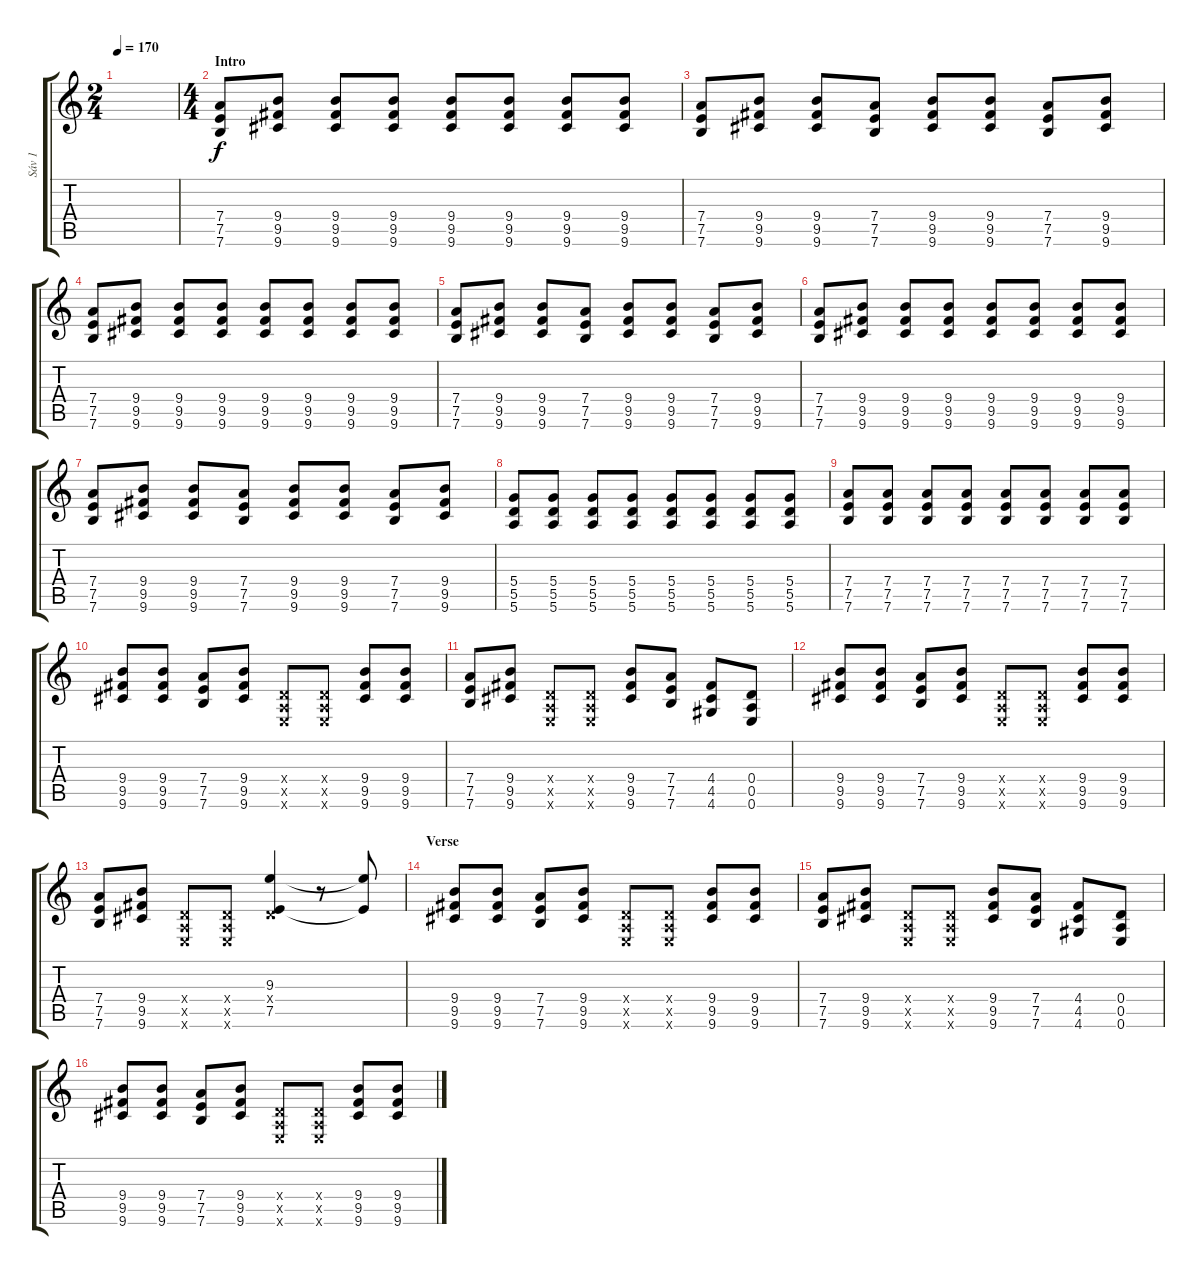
\track ("Sáv 1" "Sáv 1") {instrument overdrivenguitar}
\staff {score tabs}
\tuning (E4 B3 G3 D3 A2 E2) {hide}
\ts (2 4)
\tempo 170
\clef g2
\ks c
|
\ts (4 4)
\section ("" "Intro")
(7.4 7.5 7.6).8 (9.4 9.5 9.6).8 (9.4 9.5 9.6).8 (9.4 9.5 9.6).8 (9.4 9.5 9.6).8 (9.4 9.5 9.6).8 (9.4 9.5 9.6).8 (9.4 9.5 9.6).8 |
(7.4 7.5 7.6).8 (9.4 9.5 9.6).8 (9.4 9.5 9.6).8 (7.4 7.5 7.6).8 (9.4 9.5 9.6).8 (9.4 9.5 9.6).8 (7.4 7.5 7.6).8 (9.4 9.5 9.6).8 |
(7.4 7.5 7.6).8 (9.4 9.5 9.6).8 (9.4 9.5 9.6).8 (9.4 9.5 9.6).8 (9.4 9.5 9.6).8 (9.4 9.5 9.6).8 (9.4 9.5 9.6).8 (9.4 9.5 9.6).8 |
(7.4 7.5 7.6).8 (9.4 9.5 9.6).8 (9.4 9.5 9.6).8 (7.4 7.5 7.6).8 (9.4 9.5 9.6).8 (9.4 9.5 9.6).8 (7.4 7.5 7.6).8 (9.4 9.5 9.6).8 |
(7.4 7.5 7.6).8 (9.4 9.5 9.6).8 (9.4 9.5 9.6).8 (9.4 9.5 9.6).8 (9.4 9.5 9.6).8 (9.4 9.5 9.6).8 (9.4 9.5 9.6).8 (9.4 9.5 9.6).8 |
(7.4 7.5 7.6).8 (9.4 9.5 9.6).8 (9.4 9.5 9.6).8 (7.4 7.5 7.6).8 (9.4 9.5 9.6).8 (9.4 9.5 9.6).8 (7.4 7.5 7.6).8 (9.4 9.5 9.6).8 |
(5.4 5.5 5.6).8 (5.4 5.5 5.6).8 (5.4 5.5 5.6).8 (5.4 5.5 5.6).8 (5.4 5.5 5.6).8 (5.4 5.5 5.6).8 (5.4 5.5 5.6).8 (5.4 5.5 5.6).8 |
(7.4 7.5 7.6).8 (7.4 7.5 7.6).8 (7.4 7.5 7.6).8 (7.4 7.5 7.6).8 (7.4 7.5 7.6).8 (7.4 7.5 7.6).8 (7.4 7.5 7.6).8 (7.4 7.5 7.6).8 |
(9.4 9.5 9.6).8{volume 9 balance 8} (9.4 9.5 9.6).8 (7.4 7.5 7.6).8 (9.4 9.5 9.6).8 (0.4{x} 0.5{x} 0.6{x}).8 (0.4{x} 0.5{x} 0.6{x}).8 (9.4 9.5 9.6).8 (9.4 9.5 9.6).8 |
(7.4 7.5 7.6).8 (9.4 9.5 9.6).8 (0.4{x} 0.5{x} 0.6{x}).8 (0.4{x} 0.5{x} 0.6{x}).8 (9.4 9.5 9.6).8 (7.4 7.5 7.6).8 (4.4 4.5 4.6).8 (0.4 0.5 0.6).8 |
(9.4 9.5 9.6).8{volume 9 balance 8} (9.4 9.5 9.6).8 (7.4 7.5 7.6).8 (9.4 9.5 9.6).8 (0.4{x} 0.5{x} 0.6{x}).8 (0.4{x} 0.5{x} 0.6{x}).8 (9.4 9.5 9.6).8 (9.4 9.5 9.6).8 |
(7.4 7.5 7.6).8 (9.4 9.5 9.6).8 (0.4{x} 0.5{x} 0.6{x}).8 (0.4{x} 0.5{x} 0.6{x}).8 (9.3 0.4{x} 7.5).4{volume 13 balance 8} r.8 (9.3{t} 7.5{t}).8 |
\section ("" "Verse")
(9.4 9.5 9.6).8 (9.4 9.5 9.6).8 (7.4 7.5 7.6).8 (9.4 9.5 9.6).8 (0.4{x} 0.5{x} 0.6{x}).8 (0.4{x} 0.5{x} 0.6{x}).8 (9.4 9.5 9.6).8 (9.4 9.5 9.6).8 |
(7.4 7.5 7.6).8 (9.4 9.5 9.6).8 (0.4{x} 0.5{x} 0.6{x}).8 (0.4{x} 0.5{x} 0.6{x}).8 (9.4 9.5 9.6).8 (7.4 7.5 7.6).8 (4.4 4.5 4.6).8 (0.4 0.5 0.6).8 |
(9.4 9.5 9.6).8 (9.4 9.5 9.6).8 (7.4 7.5 7.6).8 (9.4 9.5 9.6).8 (0.4{x} 0.5{x} 0.6{x}).8 (0.4{x} 0.5{x} 0.6{x}).8 (9.4 9.5 9.6).8 (9.4 9.5 9.6).8
